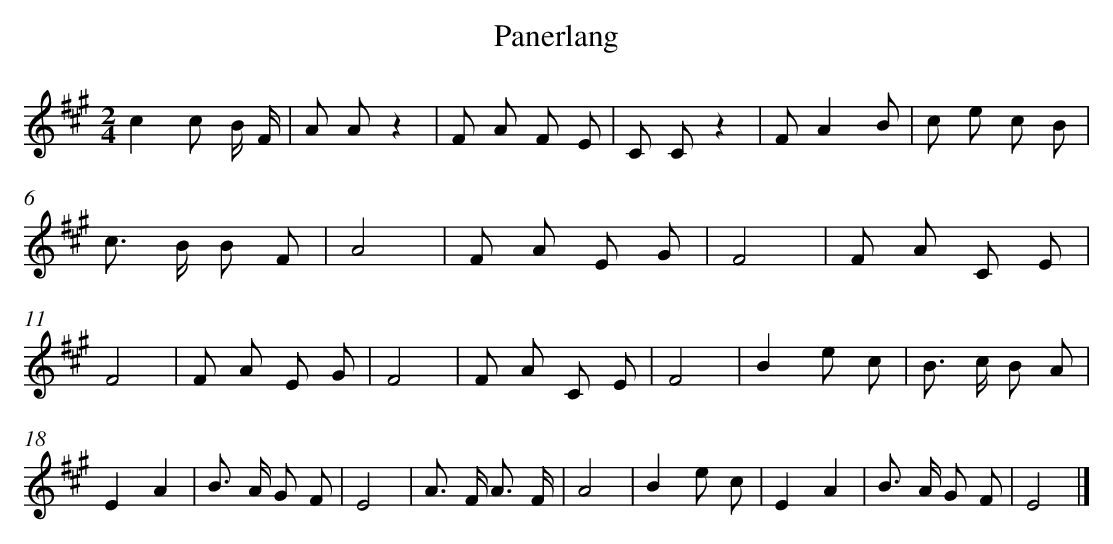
X:1
T: Panerlang
L: 1/8
M: 2/4
K: A
c2c B/ F/ [I:setbarnb 1]|
A Az2 |
F A F E |
C Cz2 |
FA2B |
c e c B |
c> B B F |
A4 |
F A E G |
F4 |
F A C E |
F4 |
F A E G |
F4 |
F A C E |
F4 |
B2e c |
B> c B A |
E2A2 |
B> A G F |
E4 |
A> F A3/ F/ |
A4 |
B2e c |
E2A2 |
B> A G F |
E4 |]
